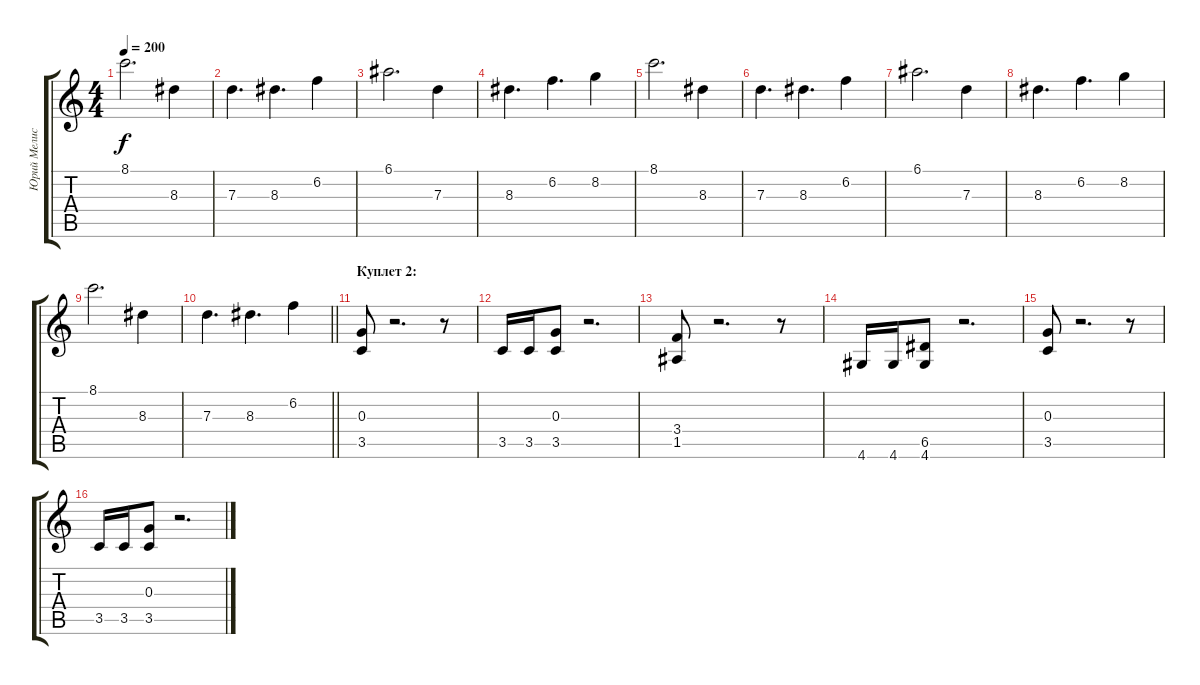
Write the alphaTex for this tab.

\track ("Юрий Мелисов" "Юрий Мелис") {instrument overdrivenguitar}
\staff {score tabs}
\tuning (E4 B3 G3 D3 A2 E2) {hide}
\ts (4 4)
\tempo 200
\clef g2
\ks c
8.1.2{d dy f} 8.3.4 |
7.3.4{d} 8.3.4{d} 6.2.4 |
6.1.2{d} 7.3.4 |
8.3.4{d} 6.2.4{d} 8.2.4 |
8.1.2{d} 8.3.4 |
7.3.4{d} 8.3.4{d} 6.2.4 |
6.1.2{d} 7.3.4 |
8.3.4{d} 6.2.4{d} 8.2.4 |
8.1.2{d} 8.3.4 |
\barLineRight lightlight
7.3.4{d} 8.3.4{d} 6.2.4 |
\section ("" "Куплет 2:")
(0.3 3.5).8{volume 13} r.2{d} r.8 |
3.5.16 3.5.16 (0.3 3.5).8 r.2{d} |
(3.4 1.5).8 r.2{d} r.8 |
4.6.16 4.6.16 (6.5 4.6).8 r.2{d} |
(0.3 3.5).8 r.2{d} r.8 |
3.5.16 3.5.16 (0.3 3.5).8 r.2{d}
